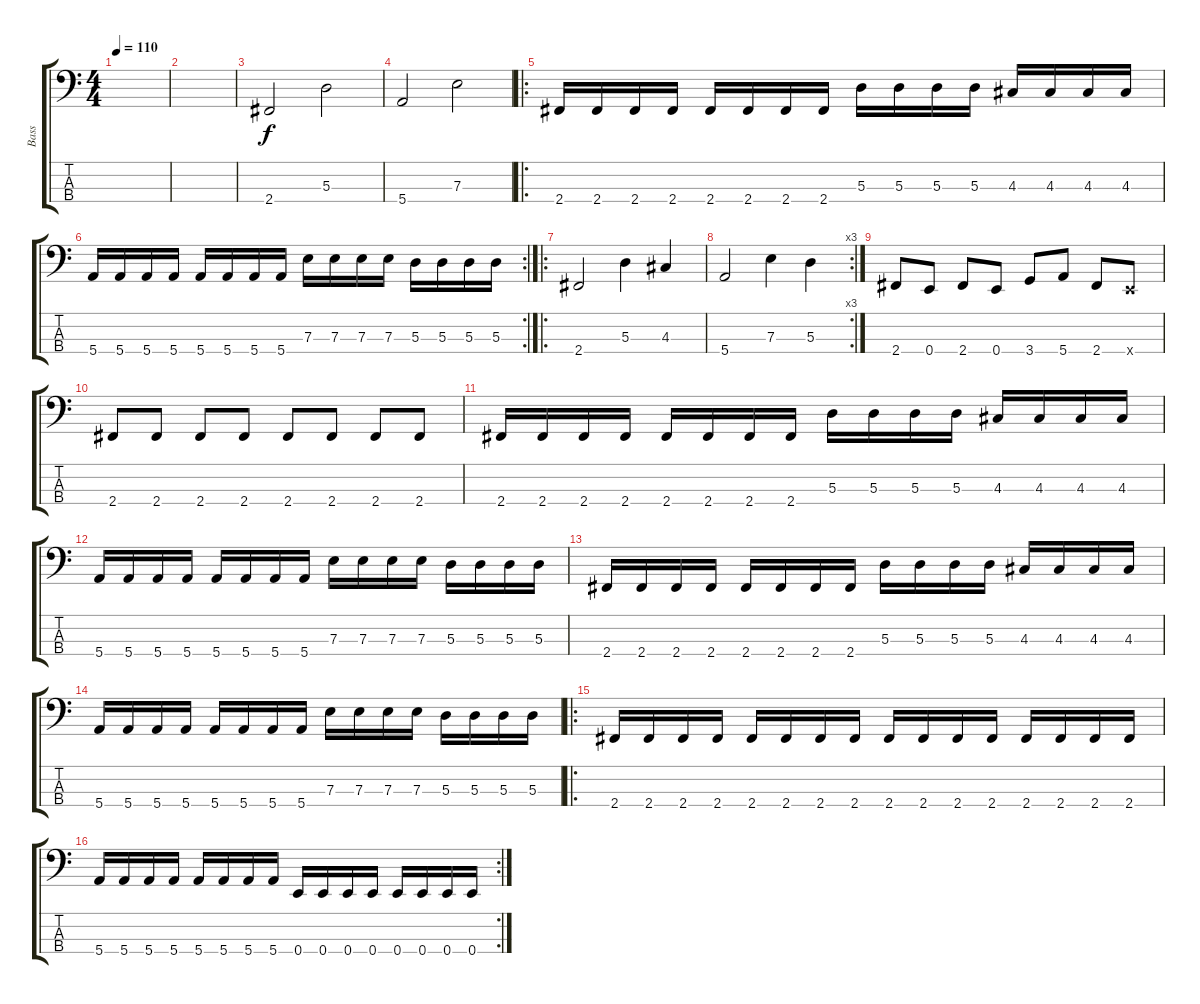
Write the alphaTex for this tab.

\track ("Bass" "Bass") {instrument electricbassfinger}
\staff {score tabs}
\tuning (G2 D2 A1 E1) {hide}
\ts (4 4)
\tempo 110
\clef f4
\ks c
|
|
2.4.2 5.3.2 |
5.4.2 7.3.2 |
\ro
2.4.16 2.4.16 2.4.16 2.4.16 2.4.16 2.4.16 2.4.16 2.4.16 5.3.16 5.3.16 5.3.16 5.3.16 4.3.16 4.3.16 4.3.16 4.3.16 |
\rc 2
5.4.16 5.4.16 5.4.16 5.4.16 5.4.16 5.4.16 5.4.16 5.4.16 7.3.16 7.3.16 7.3.16 7.3.16 5.3.16 5.3.16 5.3.16 5.3.16 |
\ro
2.4.2 5.3.4 4.3.4 |
\rc 3
5.4.2 7.3.4 5.3.4 |
2.4.8 0.4.8 2.4.8 0.4.8 3.4.8 5.4.8 2.4.8 0.4{x}.8 |
2.4.8 2.4.8 2.4.8 2.4.8 2.4.8 2.4.8 2.4.8 2.4.8 |
2.4.16 2.4.16 2.4.16 2.4.16 2.4.16 2.4.16 2.4.16 2.4.16 5.3.16 5.3.16 5.3.16 5.3.16 4.3.16 4.3.16 4.3.16 4.3.16 |
5.4.16 5.4.16 5.4.16 5.4.16 5.4.16 5.4.16 5.4.16 5.4.16 7.3.16 7.3.16 7.3.16 7.3.16 5.3.16 5.3.16 5.3.16 5.3.16 |
2.4.16 2.4.16 2.4.16 2.4.16 2.4.16 2.4.16 2.4.16 2.4.16 5.3.16 5.3.16 5.3.16 5.3.16 4.3.16 4.3.16 4.3.16 4.3.16 |
5.4.16 5.4.16 5.4.16 5.4.16 5.4.16 5.4.16 5.4.16 5.4.16 7.3.16 7.3.16 7.3.16 7.3.16 5.3.16 5.3.16 5.3.16 5.3.16 |
\ro
2.4.16 2.4.16 2.4.16 2.4.16 2.4.16 2.4.16 2.4.16 2.4.16 2.4.16 2.4.16 2.4.16 2.4.16 2.4.16 2.4.16 2.4.16 2.4.16 |
\rc 2
5.4.16 5.4.16 5.4.16 5.4.16 5.4.16 5.4.16 5.4.16 5.4.16 0.4.16 0.4.16 0.4.16 0.4.16 0.4.16 0.4.16 0.4.16 0.4.16
